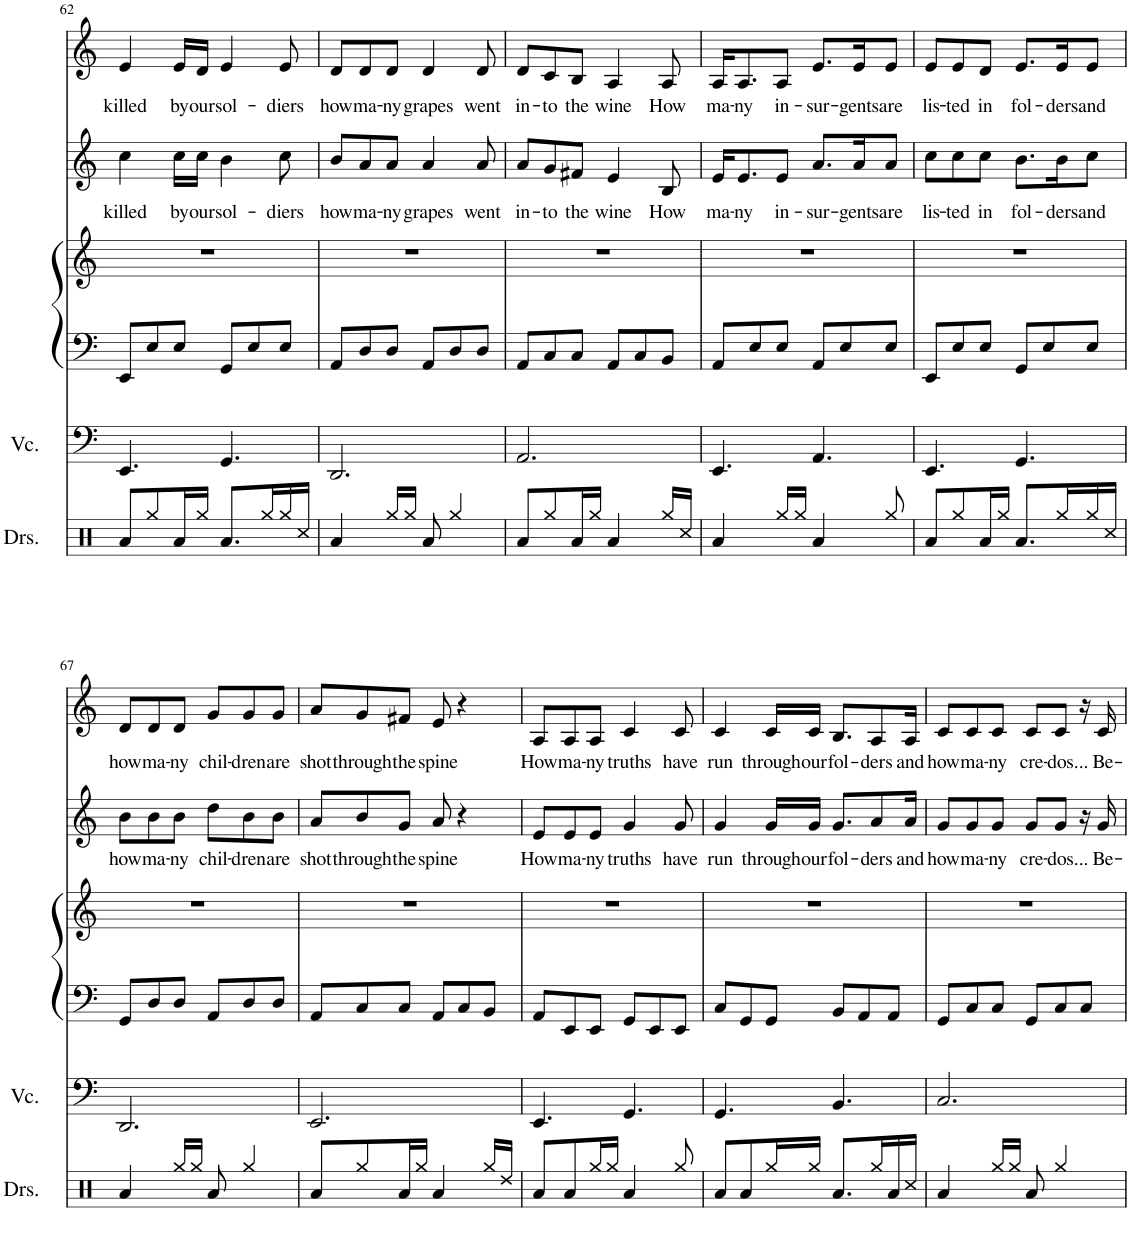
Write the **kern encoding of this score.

**kern	**kern	**kern	**kern	**kern	**text	**kern	**text
*part5	*part4	*part3	*part3	*part2	*part2	*part1	*part1
*staff6	*staff5	*staff4	*staff3	*staff2	*staff2	*staff1	*staff1
*I"Drumset	*I"Violoncello	*I"Piano	*	*I"Voice	*	*I"Voice	*
*I'Drs.	*I'Vc.	*I'Pno	*	*	*	*	*
!!LO:PB:g=z
*clefX	*clefF4	*clefF4	*clefG2	*clefG2	*	*clefG2	*
*k[]	*k[]	*k[]	*k[]	*k[]	*	*k[]	*
*M6/8	*M6/8	*M6/8	*M6/8	*M6/8	*	*M6/8	*
=62	=62	=62	=62	=62	=62	=62	=62
!	!	!	!	!	!LO:LY:b	!	!LO:LY:b
8Ra/L	4.EE/	8EE/L	2.r	4cc\	killed	4e/	killed
8Rgg/	.	8E/	.	.	.	.	.
!	!	!	!	!	!LO:LY:b	!	!LO:LY:b
16Ra/L	.	8E/J	.	16cc\LL	by	16e/LL	by
!	!	!	!	!	!LO:LY:b	!	!LO:LY:b
16Rgg/JJ	.	.	.	16cc\JJ	our	16d/JJ	our
!	!	!	!	!	!LO:LY:b	!	!LO:LY:b
8.Ra/L	4.GG/	8GG/L	.	4b\	sol-	4e/	sol-
.	.	8E/	.	.	.	.	.
16Rgg/L	.	.	.	.	.	.	.
!	!	!	!	!	!LO:LY:b	!	!LO:LY:b
16Rgg/	.	8E/J	.	8cc\	-diers	8e/	-diers
16Rcc/JJ	.	.	.	.	.	.	.
=63	=63	=63	=63	=63	=63	=63	=63
!	!	!	!	!	!LO:LY:b	!	!LO:LY:b
4Ra/	2.DD/	8AA/L	2.r	8b/L	how	8d/L	how
!	!	!	!	!	!LO:LY:b	!	!LO:LY:b
.	.	8D/	.	8a/	ma-	8d/	ma-
!	!	!	!	!	!LO:LY:b	!	!LO:LY:b
16Rgg/LL	.	8D/J	.	8a/J	-ny	8d/J	-ny
16Rgg/JJ	.	.	.	.	.	.	.
!	!	!	!	!	!LO:LY:b	!	!LO:LY:b
8Ra/	.	8AA/L	.	4a/	grapes	4d/	grapes
4Rgg/	.	8D/	.	.	.	.	.
!	!	!	!	!	!LO:LY:b	!	!LO:LY:b
.	.	8D/J	.	8a/	went	8d/	went
=64	=64	=64	=64	=64	=64	=64	=64
!	!	!	!	!	!LO:LY:b	!	!LO:LY:b
8Ra/L	2.AA/	8AA/L	2.r	8a/L	in-	8d/L	in-
!	!	!	!	!	!LO:LY:b	!	!LO:LY:b
8Rgg/	.	8C/	.	8g/	-to	8c/	-to
!	!	!	!	!	!LO:LY:b	!	!LO:LY:b
16Ra/L	.	8C/J	.	8f#X/J	the	8B/J	the
16Rgg/JJ	.	.	.	.	.	.	.
!	!	!	!	!	!LO:LY:b	!	!LO:LY:b
4Ra/	.	8AA/L	.	4e/	wine	4A/	wine
.	.	8C/	.	.	.	.	.
!	!	!	!	!	!LO:LY:b	!	!LO:LY:b
16Rgg/LL	.	8BB/J	.	8B/	How	8A/	How
16Rcc/JJ	.	.	.	.	.	.	.
=65	=65	=65	=65	=65	=65	=65	=65
!	!	!	!	!	!LO:LY:b	!	!LO:LY:b
4Ra/	4.EE/	8AA/L	2.r	16e/KL	ma-	16A/KL	ma-
!	!	!	!	!	!LO:LY:b	!	!LO:LY:b
.	.	.	.	8.e/	-ny	8.A/	-ny
.	.	8E/	.	.	.	.	.
!	!	!	!	!	!LO:LY:b	!	!LO:LY:b
16Rgg/LL	.	8E/J	.	8e/J	in-	8A/J	in-
16Rgg/JJ	.	.	.	.	.	.	.
!	!	!	!	!	!LO:LY:b	!	!LO:LY:b
4Ra/	4.AA/	8AA/L	.	8.a/L	-sur-	8.e/L	-sur-
.	.	8E/	.	.	.	.	.
!	!	!	!	!	!LO:LY:b	!	!LO:LY:b
.	.	.	.	16a/K	-gents	16e/K	-gents
!	!	!	!	!	!LO:LY:b	!	!LO:LY:b
8Rgg/	.	8E/J	.	8a/J	are	8e/J	are
=66	=66	=66	=66	=66	=66	=66	=66
!	!	!	!	!	!LO:LY:b	!	!LO:LY:b
8Ra/L	4.EE/	8EE/L	2.r	8cc\L	lis-	8e/L	lis-
!	!	!	!	!	!LO:LY:b	!	!LO:LY:b
8Rgg/	.	8E/	.	8cc\	-ted	8e/	-ted
!	!	!	!	!	!LO:LY:b	!	!LO:LY:b
16Ra/L	.	8E/J	.	8cc\J	in	8d/J	in
16Rgg/JJ	.	.	.	.	.	.	.
!	!	!	!	!	!LO:LY:b	!	!LO:LY:b
8.Ra/L	4.GG/	8GG/L	.	8.b\L	fol-	8.e/L	fol-
.	.	8E/	.	.	.	.	.
!	!	!	!	!	!LO:LY:b	!	!LO:LY:b
16Rgg/L	.	.	.	16b\K	-ders	16e/K	-ders
!	!	!	!	!	!LO:LY:b	!	!LO:LY:b
16Rgg/	.	8E/J	.	8cc\J	and	8e/J	and
16Rcc/JJ	.	.	.	.	.	.	.
!!LO:LB:g=z
=67	=67	=67	=67	=67	=67	=67	=67
!	!	!	!	!	!LO:LY:b	!	!LO:LY:b
4Ra/	2.DD/	8GG/L	2.r	8b\L	how	8d/L	how
!	!	!	!	!	!LO:LY:b	!	!LO:LY:b
.	.	8D/	.	8b\	ma-	8d/	ma-
!	!	!	!	!	!LO:LY:b	!	!LO:LY:b
16Rgg/LL	.	8D/J	.	8b\J	-ny	8d/J	-ny
16Rgg/JJ	.	.	.	.	.	.	.
!	!	!	!	!	!LO:LY:b	!	!LO:LY:b
8Ra/	.	8AA/L	.	8dd\L	chil-	8g/L	chil-
!	!	!	!	!	!LO:LY:b	!	!LO:LY:b
4Rgg/	.	8D/	.	8b\	-dren	8g/	-dren
!	!	!	!	!	!LO:LY:b	!	!LO:LY:b
.	.	8D/J	.	8b\J	are	8g/J	are
=68	=68	=68	=68	=68	=68	=68	=68
!	!	!	!	!	!LO:LY:b	!	!LO:LY:b
8Ra/L	2.EE/	8AA/L	2.r	8a/L	shot	8a/L	shot
!	!	!	!	!	!LO:LY:b	!	!LO:LY:b
8Rgg/	.	8C/	.	8b/	through	8g/	through
!	!	!	!	!	!LO:LY:b	!	!LO:LY:b
16Ra/L	.	8C/J	.	8g/J	the	8f#X/J	the
16Rgg/JJ	.	.	.	.	.	.	.
!	!	!	!	!	!LO:LY:b	!	!LO:LY:b
4Ra/	.	8AA/L	.	8a/	spine	8e/	spine
.	.	8C/	.	4r	.	4r	.
16Rgg/LL	.	8BB/J	.	.	.	.	.
16Rdd/JJ	.	.	.	.	.	.	.
=69	=69	=69	=69	=69	=69	=69	=69
!	!	!	!	!	!LO:LY:b	!	!LO:LY:b
8Ra/L	4.EE/	8AA/L	2.r	8e/L	How	8A/L	How
!	!	!	!	!	!LO:LY:b	!	!LO:LY:b
8Ra/	.	8EE/	.	8e/	ma-	8A/	ma-
!	!	!	!	!	!LO:LY:b	!	!LO:LY:b
16Rgg/L	.	8EE/J	.	8e/J	-ny	8A/J	-ny
16Rgg/JJ	.	.	.	.	.	.	.
!	!	!	!	!	!LO:LY:b	!	!LO:LY:b
4Ra/	4.GG/	8GG/L	.	4g/	truths	4c/	truths
.	.	8EE/	.	.	.	.	.
!	!	!	!	!	!LO:LY:b	!	!LO:LY:b
8Rgg/	.	8EE/J	.	8g/	have	8c/	have
=70	=70	=70	=70	=70	=70	=70	=70
!	!	!	!	!	!LO:LY:b	!	!LO:LY:b
8Ra/L	4.GG/	8C/L	2.r	4g/	run	4c/	run
8Ra/	.	8GG/	.	.	.	.	.
!	!	!	!	!	!LO:LY:b	!	!LO:LY:b
16Rgg/L	.	8GG/J	.	16g/LL	through	16c/LL	through
!	!	!	!	!	!LO:LY:b	!	!LO:LY:b
16Rgg/JJ	.	.	.	16g/JJ	our	16c/JJ	our
!	!	!	!	!	!LO:LY:b	!	!LO:LY:b
8.Ra/L	4.BB/	8BB/L	.	8.g/L	fol-	8.B/L	fol-
.	.	8AA/	.	.	.	.	.
!	!	!	!	!	!LO:LY:b	!	!LO:LY:b
16Rgg/L	.	.	.	8a/	-ders	8A/	-ders
16Ra/	.	8AA/J	.	.	.	.	.
!	!	!	!	!	!LO:LY:b	!	!LO:LY:b
16Rcc/JJ	.	.	.	16a/Jk	and	16A/Jk	and
=71	=71	=71	=71	=71	=71	=71	=71
!	!	!	!	!	!LO:LY:b	!	!LO:LY:b
4Ra/	2.C/	8GG/L	2.r	8g/L	how	8c/L	how
!	!	!	!	!	!LO:LY:b	!	!LO:LY:b
.	.	8C/	.	8g/	ma-	8c/	ma-
!	!	!	!	!	!LO:LY:b	!	!LO:LY:b
16Rgg/LL	.	8C/J	.	8g/J	-ny	8c/J	-ny
16Rgg/JJ	.	.	.	.	.	.	.
!	!	!	!	!	!LO:LY:b	!	!LO:LY:b
8Ra/	.	8GG/L	.	8g/L	cre-	8c/L	cre-
!	!	!	!	!	!LO:LY:b	!	!LO:LY:b
4Rgg/	.	8C/	.	8g/J	-dos...	8c/J	-dos...
.	.	8C/J	.	16r	.	16r	.
!	!	!	!	!	!LO:LY:b	!	!LO:LY:b
.	.	.	.	16g/	Be-	16c/	Be-
=	=	=	=	=	=	=	=
*-	*-	*-	*-	*-	*-	*-	*-
